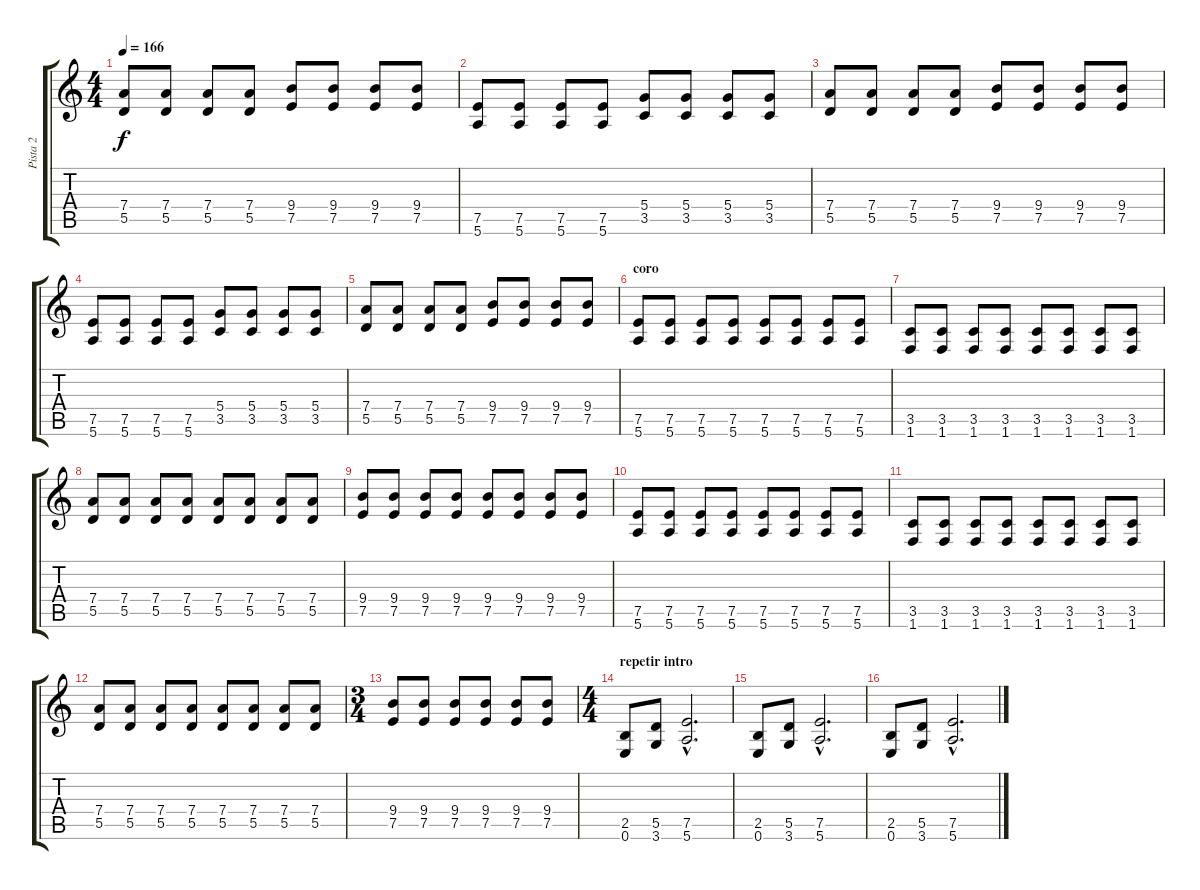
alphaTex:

\track ("Pista 2" "Pista 2") {instrument overdrivenguitar}
\staff {score tabs}
\tuning (E4 B3 G3 D3 A2 E2) {hide}
\ts (4 4)
\tempo 166
\clef g2
\ks c
(7.4 5.5).8{dy f} (7.4 5.5).8 (7.4 5.5).8 (7.4 5.5).8 (9.4 7.5).8 (9.4 7.5).8 (9.4 7.5).8 (9.4 7.5).8 |
(7.5 5.6).8 (7.5 5.6).8 (7.5 5.6).8 (7.5 5.6).8 (5.4 3.5).8 (5.4 3.5).8 (5.4 3.5).8 (5.4 3.5).8 |
(7.4 5.5).8 (7.4 5.5).8 (7.4 5.5).8 (7.4 5.5).8 (9.4 7.5).8 (9.4 7.5).8 (9.4 7.5).8 (9.4 7.5).8 |
(7.5 5.6).8 (7.5 5.6).8 (7.5 5.6).8 (7.5 5.6).8 (5.4 3.5).8 (5.4 3.5).8 (5.4 3.5).8 (5.4 3.5).8 |
(7.4 5.5).8 (7.4 5.5).8 (7.4 5.5).8 (7.4 5.5).8 (9.4 7.5).8 (9.4 7.5).8 (9.4 7.5).8 (9.4 7.5).8 |
\section ("" "coro")
(7.5 5.6).8 (7.5 5.6).8 (7.5 5.6).8 (7.5 5.6).8 (7.5 5.6).8 (7.5 5.6).8 (7.5 5.6).8 (7.5 5.6).8 |
(3.5 1.6).8 (3.5 1.6).8 (3.5 1.6).8 (3.5 1.6).8 (3.5 1.6).8 (3.5 1.6).8 (3.5 1.6).8 (3.5 1.6).8 |
(7.4 5.5).8 (7.4 5.5).8 (7.4 5.5).8 (7.4 5.5).8 (7.4 5.5).8 (7.4 5.5).8 (7.4 5.5).8 (7.4 5.5).8 |
(9.4 7.5).8 (9.4 7.5).8 (9.4 7.5).8 (9.4 7.5).8 (9.4 7.5).8 (9.4 7.5).8 (9.4 7.5).8 (9.4 7.5).8 |
(7.5 5.6).8 (7.5 5.6).8 (7.5 5.6).8 (7.5 5.6).8 (7.5 5.6).8 (7.5 5.6).8 (7.5 5.6).8 (7.5 5.6).8 |
(3.5 1.6).8 (3.5 1.6).8 (3.5 1.6).8 (3.5 1.6).8 (3.5 1.6).8 (3.5 1.6).8 (3.5 1.6).8 (3.5 1.6).8 |
(7.4 5.5).8 (7.4 5.5).8 (7.4 5.5).8 (7.4 5.5).8 (7.4 5.5).8 (7.4 5.5).8 (7.4 5.5).8 (7.4 5.5).8 |
\ts (3 4)
(9.4 7.5).8 (9.4 7.5).8 (9.4 7.5).8 (9.4 7.5).8 (9.4 7.5).8 (9.4 7.5).8 |
\ts (4 4)
\section ("" "repetir intro")
(2.5 0.6).8 (5.5 3.6).8 (7.5{hac} 5.6{hac}).2{d} |
(2.5 0.6).8 (5.5 3.6).8 (7.5{hac} 5.6{hac}).2{d} |
(2.5 0.6).8 (5.5 3.6).8 (7.5{hac} 5.6{hac}).2{d}
